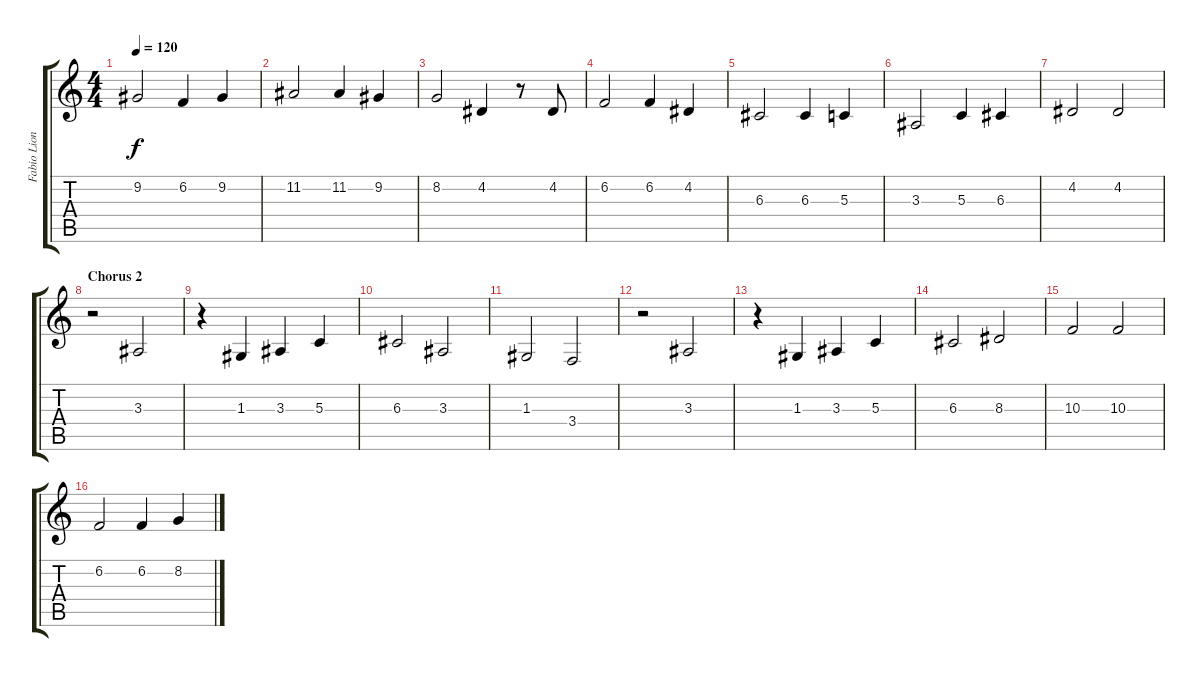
\track ("Fabio Lione - Lead Vocals" "Fabio Lion") {instrument cello}
\staff {score tabs}
\tuning (E4 B3 G3 D3 A2 E2) {hide}
\ts (4 4)
\tempo 120
\clef g2
\ks c
9.2.2{dy f} 6.2.4 9.2.4 |
11.2.2 11.2.4 9.2.4 |
8.2.2 4.2.4 r.8 4.2.8 |
6.2.2 6.2.4 4.2.4 |
6.3.2 6.3.4 5.3.4 |
3.3.2 5.3.4 6.3.4 |
4.2.2 4.2.2 |
\section ("" "Chorus 2")
r.2 3.3.2 |
r.4 1.3.4 3.3.4 5.3.4 |
6.3.2 3.3.2 |
1.3.2 3.4.2 |
r.2 3.3.2 |
r.4 1.3.4 3.3.4 5.3.4 |
6.3.2 8.3.2 |
10.3.2 10.3.2 |
6.2.2 6.2.4 8.2.4
